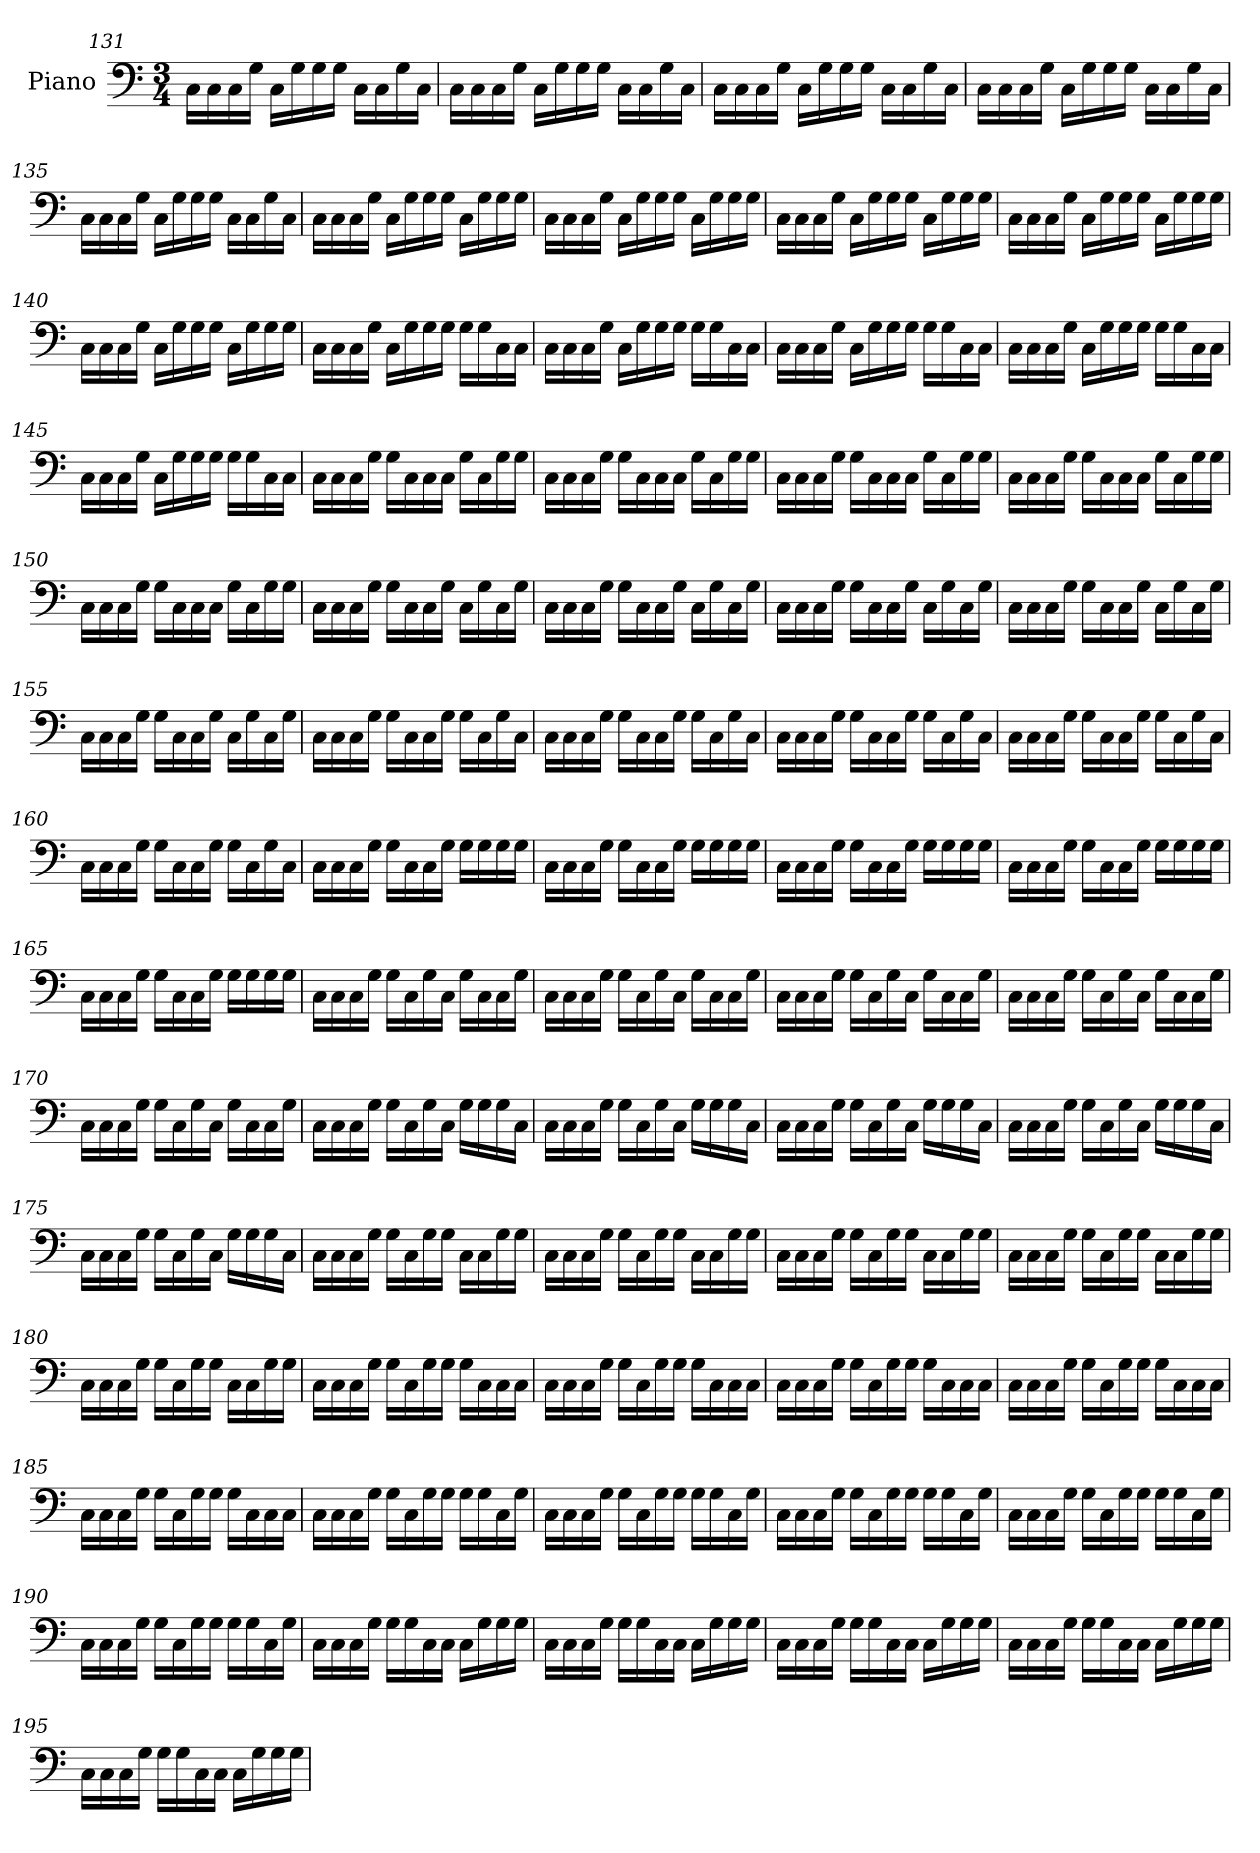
**kern
*part1
*staff1
*I"Piano
*I'Pno.
*clefF4
*k[]
*M3/4
=131
16C\LL
16C\
16C\
16G\JJ
16C\LL
16G\
16G\
16G\JJ
16C\LL
16C\
16G\
16C\JJ
=132
16C\LL
16C\
16C\
16G\JJ
16C\LL
16G\
16G\
16G\JJ
16C\LL
16C\
16G\
16C\JJ
!!LO:LB:g=z
=133
16C\LL
16C\
16C\
16G\JJ
16C\LL
16G\
16G\
16G\JJ
16C\LL
16C\
16G\
16C\JJ
=134
16C\LL
16C\
16C\
16G\JJ
16C\LL
16G\
16G\
16G\JJ
16C\LL
16C\
16G\
16C\JJ
=135
16C\LL
16C\
16C\
16G\JJ
16C\LL
16G\
16G\
16G\JJ
16C\LL
16C\
16G\
16C\JJ
!!LO:LB:g=z
=136
16C\LL
16C\
16C\
16G\JJ
16C\LL
16G\
16G\
16G\JJ
16C\LL
16G\
16G\
16G\JJ
=137
16C\LL
16C\
16C\
16G\JJ
16C\LL
16G\
16G\
16G\JJ
16C\LL
16G\
16G\
16G\JJ
=138
16C\LL
16C\
16C\
16G\JJ
16C\LL
16G\
16G\
16G\JJ
16C\LL
16G\
16G\
16G\JJ
!!LO:PB:g=z
=139
16C\LL
16C\
16C\
16G\JJ
16C\LL
16G\
16G\
16G\JJ
16C\LL
16G\
16G\
16G\JJ
=140
16C\LL
16C\
16C\
16G\JJ
16C\LL
16G\
16G\
16G\JJ
16C\LL
16G\
16G\
16G\JJ
=141
16C\LL
16C\
16C\
16G\JJ
16C\LL
16G\
16G\
16G\JJ
16G\LL
16G\
16C\
16C\JJ
!!LO:LB:g=z
=142
16C\LL
16C\
16C\
16G\JJ
16C\LL
16G\
16G\
16G\JJ
16G\LL
16G\
16C\
16C\JJ
=143
16C\LL
16C\
16C\
16G\JJ
16C\LL
16G\
16G\
16G\JJ
16G\LL
16G\
16C\
16C\JJ
=144
16C\LL
16C\
16C\
16G\JJ
16C\LL
16G\
16G\
16G\JJ
16G\LL
16G\
16C\
16C\JJ
!!LO:LB:g=z
=145
16C\LL
16C\
16C\
16G\JJ
16C\LL
16G\
16G\
16G\JJ
16G\LL
16G\
16C\
16C\JJ
=146
16C\LL
16C\
16C\
16G\JJ
16G\LL
16C\
16C\
16C\JJ
16G\LL
16C\
16G\
16G\JJ
=147
16C\LL
16C\
16C\
16G\JJ
16G\LL
16C\
16C\
16C\JJ
16G\LL
16C\
16G\
16G\JJ
!!LO:LB:g=z
=148
16C\LL
16C\
16C\
16G\JJ
16G\LL
16C\
16C\
16C\JJ
16G\LL
16C\
16G\
16G\JJ
=149
16C\LL
16C\
16C\
16G\JJ
16G\LL
16C\
16C\
16C\JJ
16G\LL
16C\
16G\
16G\JJ
=150
16C\LL
16C\
16C\
16G\JJ
16G\LL
16C\
16C\
16C\JJ
16G\LL
16C\
16G\
16G\JJ
!!LO:LB:g=z
=151
16C\LL
16C\
16C\
16G\JJ
16G\LL
16C\
16C\
16G\JJ
16C\LL
16G\
16C\
16G\JJ
=152
16C\LL
16C\
16C\
16G\JJ
16G\LL
16C\
16C\
16G\JJ
16C\LL
16G\
16C\
16G\JJ
=153
16C\LL
16C\
16C\
16G\JJ
16G\LL
16C\
16C\
16G\JJ
16C\LL
16G\
16C\
16G\JJ
!!LO:LB:g=z
=154
16C\LL
16C\
16C\
16G\JJ
16G\LL
16C\
16C\
16G\JJ
16C\LL
16G\
16C\
16G\JJ
=155
16C\LL
16C\
16C\
16G\JJ
16G\LL
16C\
16C\
16G\JJ
16C\LL
16G\
16C\
16G\JJ
=156
16C\LL
16C\
16C\
16G\JJ
16G\LL
16C\
16C\
16G\JJ
16G\LL
16C\
16G\
16C\JJ
!!LO:LB:g=z
=157
16C\LL
16C\
16C\
16G\JJ
16G\LL
16C\
16C\
16G\JJ
16G\LL
16C\
16G\
16C\JJ
=158
16C\LL
16C\
16C\
16G\JJ
16G\LL
16C\
16C\
16G\JJ
16G\LL
16C\
16G\
16C\JJ
=159
16C\LL
16C\
16C\
16G\JJ
16G\LL
16C\
16C\
16G\JJ
16G\LL
16C\
16G\
16C\JJ
!!LO:LB:g=z
=160
16C\LL
16C\
16C\
16G\JJ
16G\LL
16C\
16C\
16G\JJ
16G\LL
16C\
16G\
16C\JJ
=161
16C\LL
16C\
16C\
16G\JJ
16G\LL
16C\
16C\
16G\JJ
16G\LL
16G\
16G\
16G\JJ
=162
16C\LL
16C\
16C\
16G\JJ
16G\LL
16C\
16C\
16G\JJ
16G\LL
16G\
16G\
16G\JJ
!!LO:LB:g=z
=163
16C\LL
16C\
16C\
16G\JJ
16G\LL
16C\
16C\
16G\JJ
16G\LL
16G\
16G\
16G\JJ
=164
16C\LL
16C\
16C\
16G\JJ
16G\LL
16C\
16C\
16G\JJ
16G\LL
16G\
16G\
16G\JJ
=165
16C\LL
16C\
16C\
16G\JJ
16G\LL
16C\
16C\
16G\JJ
16G\LL
16G\
16G\
16G\JJ
!!LO:LB:g=z
=166
16C\LL
16C\
16C\
16G\JJ
16G\LL
16C\
16G\
16C\JJ
16G\LL
16C\
16C\
16G\JJ
=167
16C\LL
16C\
16C\
16G\JJ
16G\LL
16C\
16G\
16C\JJ
16G\LL
16C\
16C\
16G\JJ
=168
16C\LL
16C\
16C\
16G\JJ
16G\LL
16C\
16G\
16C\JJ
16G\LL
16C\
16C\
16G\JJ
!!LO:LB:g=z
=169
16C\LL
16C\
16C\
16G\JJ
16G\LL
16C\
16G\
16C\JJ
16G\LL
16C\
16C\
16G\JJ
=170
16C\LL
16C\
16C\
16G\JJ
16G\LL
16C\
16G\
16C\JJ
16G\LL
16C\
16C\
16G\JJ
=171
16C\LL
16C\
16C\
16G\JJ
16G\LL
16C\
16G\
16C\JJ
16G\LL
16G\
16G\
16C\JJ
!!LO:PB:g=z
=172
16C\LL
16C\
16C\
16G\JJ
16G\LL
16C\
16G\
16C\JJ
16G\LL
16G\
16G\
16C\JJ
=173
16C\LL
16C\
16C\
16G\JJ
16G\LL
16C\
16G\
16C\JJ
16G\LL
16G\
16G\
16C\JJ
=174
16C\LL
16C\
16C\
16G\JJ
16G\LL
16C\
16G\
16C\JJ
16G\LL
16G\
16G\
16C\JJ
!!LO:LB:g=z
=175
16C\LL
16C\
16C\
16G\JJ
16G\LL
16C\
16G\
16C\JJ
16G\LL
16G\
16G\
16C\JJ
=176
16C\LL
16C\
16C\
16G\JJ
16G\LL
16C\
16G\
16G\JJ
16C\LL
16C\
16G\
16G\JJ
=177
16C\LL
16C\
16C\
16G\JJ
16G\LL
16C\
16G\
16G\JJ
16C\LL
16C\
16G\
16G\JJ
!!LO:LB:g=z
=178
16C\LL
16C\
16C\
16G\JJ
16G\LL
16C\
16G\
16G\JJ
16C\LL
16C\
16G\
16G\JJ
=179
16C\LL
16C\
16C\
16G\JJ
16G\LL
16C\
16G\
16G\JJ
16C\LL
16C\
16G\
16G\JJ
=180
16C\LL
16C\
16C\
16G\JJ
16G\LL
16C\
16G\
16G\JJ
16C\LL
16C\
16G\
16G\JJ
!!LO:LB:g=z
=181
16C\LL
16C\
16C\
16G\JJ
16G\LL
16C\
16G\
16G\JJ
16G\LL
16C\
16C\
16C\JJ
=182
16C\LL
16C\
16C\
16G\JJ
16G\LL
16C\
16G\
16G\JJ
16G\LL
16C\
16C\
16C\JJ
=183
16C\LL
16C\
16C\
16G\JJ
16G\LL
16C\
16G\
16G\JJ
16G\LL
16C\
16C\
16C\JJ
!!LO:LB:g=z
=184
16C\LL
16C\
16C\
16G\JJ
16G\LL
16C\
16G\
16G\JJ
16G\LL
16C\
16C\
16C\JJ
=185
16C\LL
16C\
16C\
16G\JJ
16G\LL
16C\
16G\
16G\JJ
16G\LL
16C\
16C\
16C\JJ
=186
16C\LL
16C\
16C\
16G\JJ
16G\LL
16C\
16G\
16G\JJ
16G\LL
16G\
16C\
16G\JJ
!!LO:LB:g=z
=187
16C\LL
16C\
16C\
16G\JJ
16G\LL
16C\
16G\
16G\JJ
16G\LL
16G\
16C\
16G\JJ
=188
16C\LL
16C\
16C\
16G\JJ
16G\LL
16C\
16G\
16G\JJ
16G\LL
16G\
16C\
16G\JJ
=189
16C\LL
16C\
16C\
16G\JJ
16G\LL
16C\
16G\
16G\JJ
16G\LL
16G\
16C\
16G\JJ
!!LO:LB:g=z
=190
16C\LL
16C\
16C\
16G\JJ
16G\LL
16C\
16G\
16G\JJ
16G\LL
16G\
16C\
16G\JJ
=191
16C\LL
16C\
16C\
16G\JJ
16G\LL
16G\
16C\
16C\JJ
16C\LL
16G\
16G\
16G\JJ
=192
16C\LL
16C\
16C\
16G\JJ
16G\LL
16G\
16C\
16C\JJ
16C\LL
16G\
16G\
16G\JJ
!!LO:LB:g=z
=193
16C\LL
16C\
16C\
16G\JJ
16G\LL
16G\
16C\
16C\JJ
16C\LL
16G\
16G\
16G\JJ
=194
16C\LL
16C\
16C\
16G\JJ
16G\LL
16G\
16C\
16C\JJ
16C\LL
16G\
16G\
16G\JJ
=195
16C\LL
16C\
16C\
16G\JJ
16G\LL
16G\
16C\
16C\JJ
16C\LL
16G\
16G\
16G\JJ
=
*-
